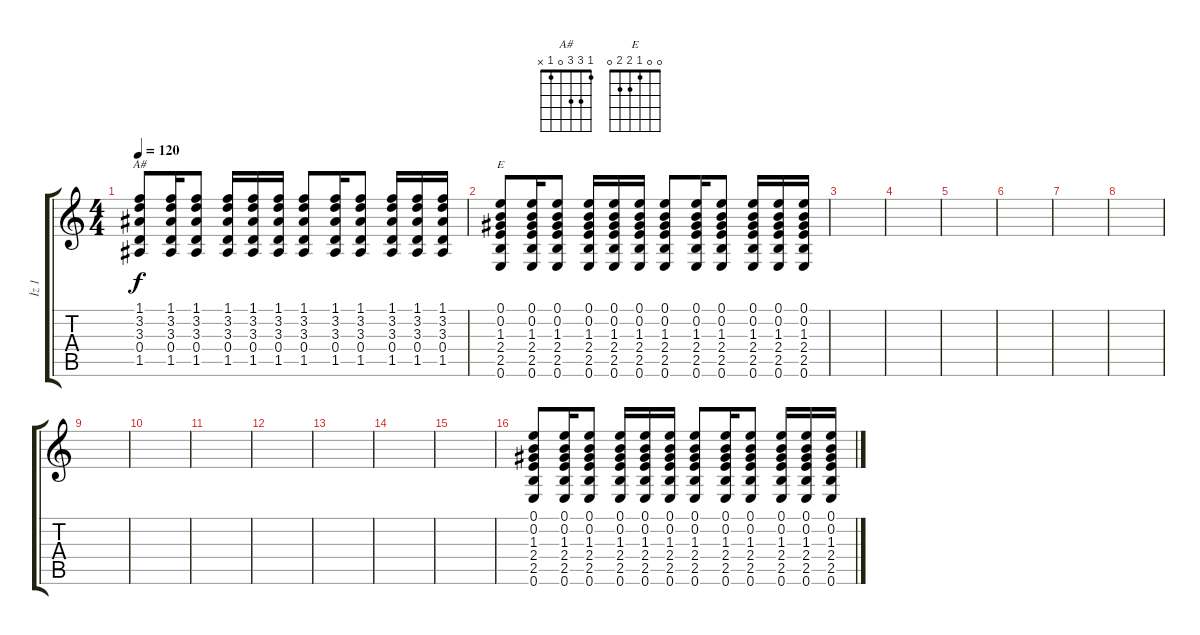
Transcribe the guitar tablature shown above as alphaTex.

\track ("İz 1" "İz 1") {instrument electricguitarclean}
\staff {score tabs}
\tuning (E4 B3 G3 D3 A2 E2) {hide}
\chord ("A#" 1 3 3 0 1 x)
\chord ("E" 0 0 1 2 2 0)
\ts (4 4)
\tempo 120
\clef g2
\ks c
(1.1 3.2 3.3 0.4 1.5).8{ch "A#" dy f balance 0} (1.1 3.2 3.3 0.4 1.5).16 (1.1 3.2 3.3 0.4 1.5).8 (1.1 3.2 3.3 0.4 1.5).16 (1.1 3.2 3.3 0.4 1.5).16 (1.1 3.2 3.3 0.4 1.5).16 (1.1 3.2 3.3 0.4 1.5).8 (1.1 3.2 3.3 0.4 1.5).16 (1.1 3.2 3.3 0.4 1.5).8 (1.1 3.2 3.3 0.4 1.5).16 (1.1 3.2 3.3 0.4 1.5).16 (1.1 3.2 3.3 0.4 1.5).16 |
(0.1 0.2 1.3 2.4 2.5 0.6).8{ch "E" balance 0} (0.1 0.2 1.3 2.4 2.5 0.6).16 (0.1 0.2 1.3 2.4 2.5 0.6).8 (0.1 0.2 1.3 2.4 2.5 0.6).16 (0.1 0.2 1.3 2.4 2.5 0.6).16 (0.1 0.2 1.3 2.4 2.5 0.6).16 (0.1 0.2 1.3 2.4 2.5 0.6).8 (0.1 0.2 1.3 2.4 2.5 0.6).16 (0.1 0.2 1.3 2.4 2.5 0.6).8 (0.1 0.2 1.3 2.4 2.5 0.6).16 (0.1 0.2 1.3 2.4 2.5 0.6).16 (0.1 0.2 1.3 2.4 2.5 0.6).16 |
|
|
|
|
|
|
|
|
|
|
|
|
|
(0.1 0.2 1.3 2.4 2.5 0.6).8{volume 6 balance 0} (0.1 0.2 1.3 2.4 2.5 0.6).16 (0.1 0.2 1.3 2.4 2.5 0.6).8 (0.1 0.2 1.3 2.4 2.5 0.6).16 (0.1 0.2 1.3 2.4 2.5 0.6).16 (0.1 0.2 1.3 2.4 2.5 0.6).16 (0.1 0.2 1.3 2.4 2.5 0.6).8 (0.1 0.2 1.3 2.4 2.5 0.6).16 (0.1 0.2 1.3 2.4 2.5 0.6).8 (0.1 0.2 1.3 2.4 2.5 0.6).16 (0.1 0.2 1.3 2.4 2.5 0.6).16 (0.1 0.2 1.3 2.4 2.5 0.6).16
